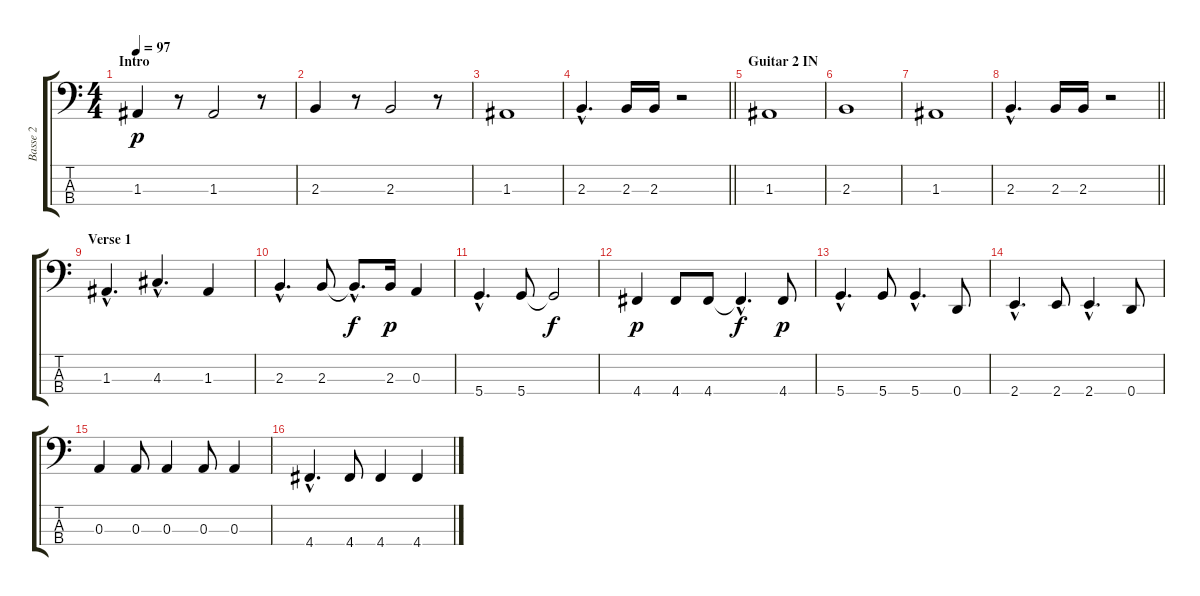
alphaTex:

\track ("Basse 2" "Basse 2") {instrument fretlessbass}
\staff {score tabs}
\tuning (G2 D2 A1 D1) {hide}
\ts (4 4)
\section ("" "Intro")
\tempo 97
\clef f4
\ks c
1.3.4{dy p instrument fretlessbass} r.8 1.3.2 r.8 |
2.3.4 r.8 2.3.2 r.8 |
1.3.1 |
\barLineRight lightlight
2.3{hac}.4{d} 2.3.16 2.3.16 r.2 |
\section ("" "Guitar 2 IN")
1.3.1 |
2.3.1 |
1.3.1 |
\barLineRight lightlight
2.3{hac}.4{d} 2.3.16 2.3.16 r.2 |
\section ("" "Verse 1")
1.3{hac}.4{d} 4.3{hac}.4{d} 1.3.4 |
2.3{hac}.4{d} 2.3.8 2.3{hac t}.8{d dy f} 2.3.16{dy p} 0.3.4 |
5.4{hac}.4{d} 5.4.8 5.4{t}.2{dy f} |
4.4.4{dy p} 4.4.8 4.4.8 4.4{hac t}.4{d dy f} 4.4.8{dy p} |
5.4{hac}.4{d} 5.4.8 5.4{hac}.4{d} 0.4.8 |
2.4{hac}.4{d} 2.4.8 2.4{hac}.4{d} 0.4.8 |
0.3.4 0.3.8 0.3.4 0.3.8 0.3.4 |
4.4{hac}.4{d} 4.4.8 4.4.4 4.4.4
